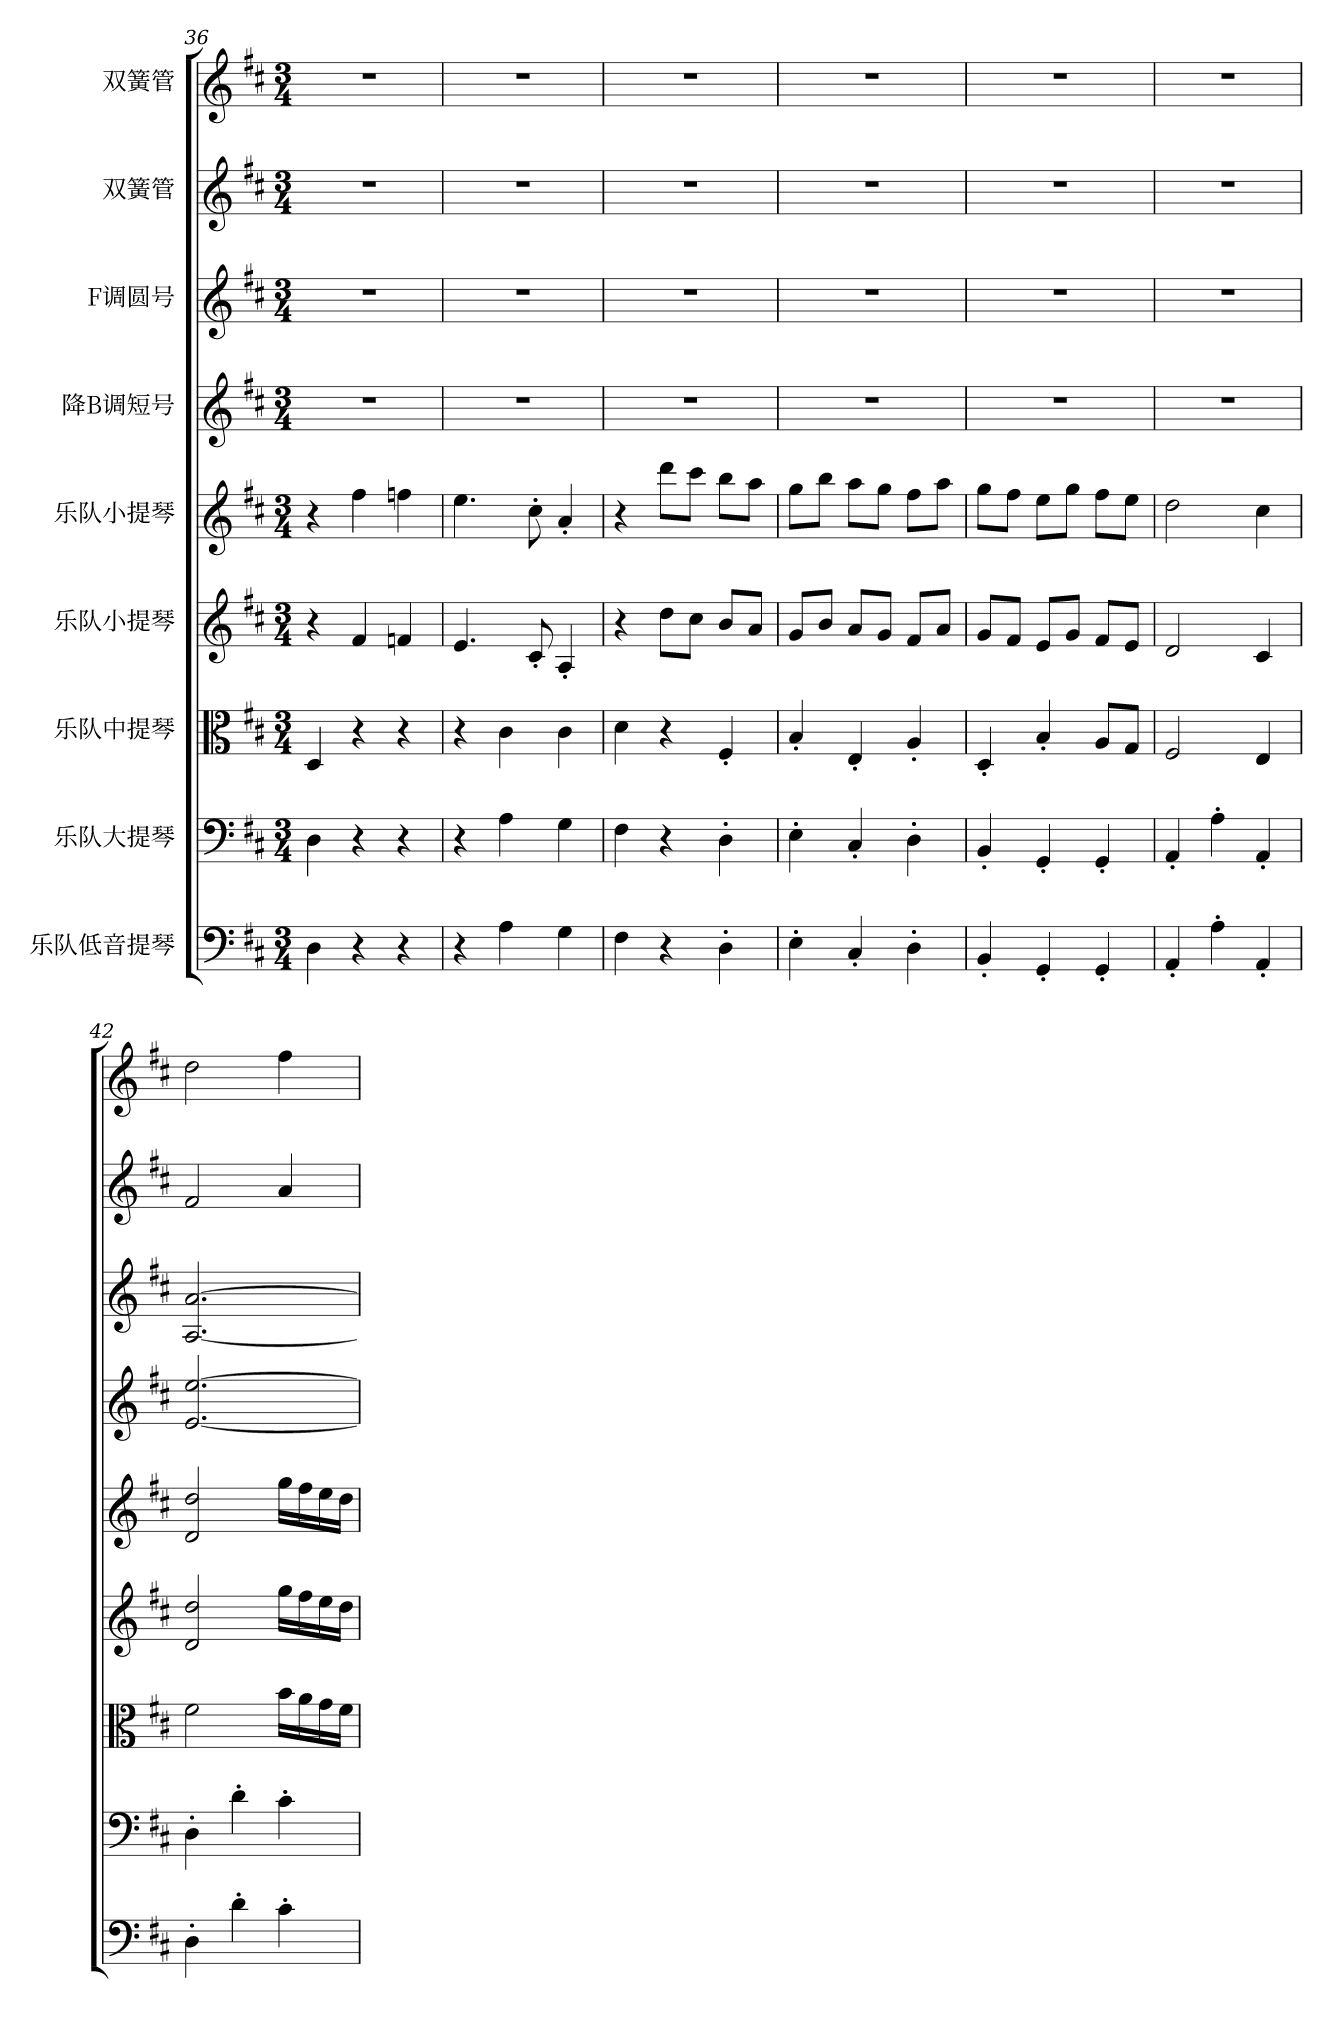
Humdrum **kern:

**kern	**kern	**kern	**kern	**kern	**kern	**kern	**kern	**kern
*part9	*part8	*part7	*part6	*part5	*part4	*part3	*part2	*part1
*staff9	*staff8	*staff7	*staff6	*staff5	*staff4	*staff3	*staff2	*staff1
*I"乐队低音提琴	*I"乐队大提琴	*I"乐队中提琴	*I"乐队小提琴	*I"乐队小提琴	*I"降B调短号	*I"F调圆号	*I"双簧管	*I"双簧管
*clefF4	*clefF4	*clefC3	*clefG2	*clefG2	*clefG2	*clefG2	*clefG2	*clefG2
*ITrd7c12	*	*	*	*	*ITrd1c2	*ITrd4c7	*	*
*k[f#c#]	*k[f#c#]	*k[f#c#]	*k[f#c#]	*k[f#c#]	*k[]	*k[f#]	*k[f#c#]	*k[f#c#]
*M3/4	*M3/4	*M3/4	*M3/4	*M3/4	*M3/4	*M3/4	*M3/4	*M3/4
=36	=36	=36	=36	=36	=36	=36	=36	=36
4DD\	4D\	4D/	4r	4r	2.r	2.r	2.r	2.r
4r	4r	4r	4f#/	4ff#\	.	.	.	.
4r	4r	4r	4fn/	4ffn\	.	.	.	.
=37	=37	=37	=37	=37	=37	=37	=37	=37
4r	4r	4r	4.e/	4.ee\	2.r	2.r	2.r	2.r
4AA\	4A\	4c#\	.	.	.	.	.	.
.	.	.	8c#'/	8cc#'\	.	.	.	.
4GG\	4G\	4c#\	4A'/	4a'/	.	.	.	.
=38	=38	=38	=38	=38	=38	=38	=38	=38
4FF#\	4F#\	4d\	4r	4r	2.r	2.r	2.r	2.r
4r	4r	4r	8dd\L	8ddd\L	.	.	.	.
.	.	.	8cc#\J	8ccc#\J	.	.	.	.
4DD'\	4D'\	4F#'/	8b/L	8bb\L	.	.	.	.
.	.	.	8a/J	8aa\J	.	.	.	.
!!LO:PB:g=z
=39	=39	=39	=39	=39	=39	=39	=39	=39
4EE'\	4E'\	4B'/	8g/L	8gg\L	2.r	2.r	2.r	2.r
.	.	.	8b/J	8bb\J	.	.	.	.
4CC#'/	4C#'/	4E'/	8a/L	8aa\L	.	.	.	.
.	.	.	8g/J	8gg\J	.	.	.	.
4DD'\	4D'\	4A'/	8f#/L	8ff#\L	.	.	.	.
.	.	.	8a/J	8aa\J	.	.	.	.
=40	=40	=40	=40	=40	=40	=40	=40	=40
4BBB'/	4BB'/	4D'/	8g/L	8gg\L	2.r	2.r	2.r	2.r
.	.	.	8f#/J	8ff#\J	.	.	.	.
4GGG'/	4GG'/	4B'/	8e/L	8ee\L	.	.	.	.
.	.	.	8g/J	8gg\J	.	.	.	.
4GGG'/	4GG'/	8A/L	8f#/L	8ff#\L	.	.	.	.
.	.	8G/J	8e/J	8ee\J	.	.	.	.
=41	=41	=41	=41	=41	=41	=41	=41	=41
*	*	*	*	*	*	*	*	*MM114
4AAA'/	4AA'/	2F#/	2d/	2dd\	2.r	2.r	2.r	2.r
4AA'\	4A'\	.	.	.	.	.	.	.
4AAA'/	4AA'/	4E/	4c#/	4cc#\	.	.	.	.
=42	=42	=42	=42	=42	=42	=42	=42	=42
*	*	*	*	*	*	*	*	*MM120
4DD'\	4D'\	2f#\	2d/ 2dd/	2d/ 2dd/	[2.d/ [2.dd/	[2.D/ [2.d/	2f#/	2dd\
4D'\	4d'\	.	.	.	.	.	.	.
4C#'\	4c#'\	16b\LL	16gg\LL	16gg\LL	.	.	4a/	4ff#\
.	.	16a\	16ff#\	16ff#\	.	.	.	.
.	.	16g\	16ee\	16ee\	.	.	.	.
.	.	16f#\JJ	16dd\JJ	16dd\JJ	.	.	.	.
=	=	=	=	=	=	=	=	=
*-	*-	*-	*-	*-	*-	*-	*-	*-
